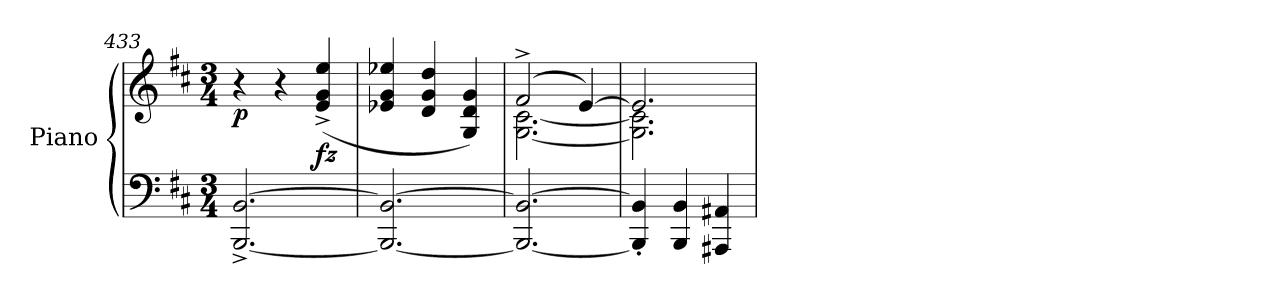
**kern	**kern	**dynam
*part1	*part1	*part1
*staff2	*staff1	*staff1/2
*I"Piano	*	*
*I'Pno	*	*
!!LO:LB:g=z
*clefF4	*clefG2	*
*k[f#c#]	*k[f#c#]	*
*M3/4	*M3/4	*
=433	=433	=433
!	!	!LO:DY:b
[2.BBB/^ [2.BB/^	4r	p
.	4r	.
!	!	!LO:DY:b
.	(>4e/^ 4g/^ 4ee/^	fz
=434	=434	=434
2.BBB/_ 2.BB/_	4e-X/ 4g/ 4ee-X/	.
.	4d/ 4g/ 4dd/	.
.	4G/ 4d/ 4g/)	.
=435	=435	=435
*	*^	*
2.BBB/_ 2.BB/_	(2f#^/	[2.G\ [2.c#\	.
.	[4e/)	.	.
=436	=436	=436	=436
4BBB/]' 4BB/]'	2.e/]	2.G\] 2.c#\]	.
4BBB/ 4BB/	.	.	.
4AAA#X/ 4AA#X/	.	.	.
*	*v	*v	*
=	=	=
*-	*-	*-
